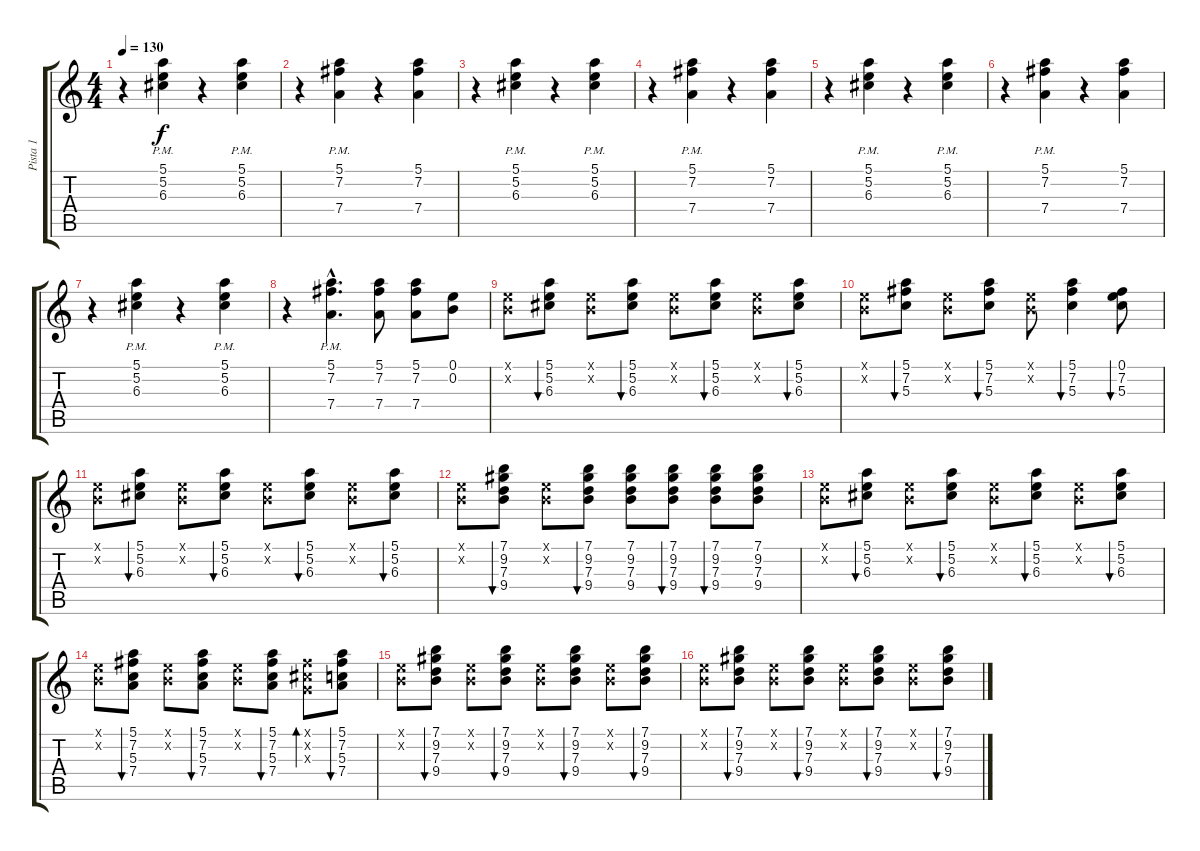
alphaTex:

\track ("Pista 1" "Pista 1") {instrument electricguitarclean}
\staff {score tabs}
\tuning (E4 B3 G3 D3 A2 E2) {hide}
\ts (4 4)
\tempo 130
\clef g2
\ks c
r.4{dy f} (5.1{pm} 5.2{pm} 6.3{pm}).4 r.4 (5.1{pm} 5.2{pm} 6.3{pm}).4 |
r.4 (5.1{pm} 7.2{pm} 7.4{pm}).4 r.4 (5.1 7.2 7.4).4 |
r.4 (5.1{pm} 5.2{pm} 6.3{pm}).4 r.4 (5.1{pm} 5.2{pm} 6.3{pm}).4 |
r.4 (5.1{pm} 7.2{pm} 7.4{pm}).4 r.4 (5.1 7.2 7.4).4 |
r.4 (5.1{pm} 5.2{pm} 6.3{pm}).4 r.4 (5.1{pm} 5.2{pm} 6.3{pm}).4 |
r.4 (5.1{pm} 7.2{pm} 7.4{pm}).4 r.4 (5.1 7.2 7.4).4 |
r.4 (5.1{pm} 5.2{pm} 6.3{pm}).4 r.4 (5.1{pm} 5.2{pm} 6.3{pm}).4 |
r.4 (5.1{hac pm} 7.2{hac pm} 7.4{hac pm}).4{d} (5.1 7.2 7.4).8 (5.1 7.2 7.4).8 (0.1 0.2).8 |
(0.1{x} 0.2{x}).8 (5.1 5.2 6.3).8{bu 60} (0.1{x} 0.2{x}).8 (5.1 5.2 6.3).8{bu 60} (0.1{x} 0.2{x}).8 (5.1 5.2 6.3).8{bu 60} (0.1{x} 0.2{x}).8 (5.1 5.2 6.3).8{bu 60} |
(0.1{x} 0.2{x}).8 (5.1 7.2 5.3).8{bu 60} (0.1{x} 0.2{x}).8 (5.1 7.2 5.3).8{bu 60} (0.1{x} 0.2{x}).8 (5.1 7.2 5.3).4{bu 60} (0.1 7.2 5.3).8{bu 60} |
(0.1{x} 0.2{x}).8 (5.1 5.2 6.3).8{bu 60} (0.1{x} 0.2{x}).8 (5.1 5.2 6.3).8{bu 60} (0.1{x} 0.2{x}).8 (5.1 5.2 6.3).8{bu 60} (0.1{x} 0.2{x}).8 (5.1 5.2 6.3).8{bu 60} |
(0.1{x} 0.2{x}).8 (7.1 9.2 7.3 9.4).8{bu 60} (0.1{x} 0.2{x}).8 (7.1 9.2 7.3 9.4).8{bu 60} (7.1 9.2 7.3 9.4).8 (7.1 9.2 7.3 9.4).8{bu 60} (7.1 9.2 7.3 9.4).8{bu 60} (7.1 9.2 7.3 9.4).8 |
(0.1{x} 0.2{x}).8 (5.1 5.2 6.3).8{bu 60} (0.1{x} 0.2{x}).8 (5.1 5.2 6.3).8{bu 60} (0.1{x} 0.2{x}).8 (5.1 5.2 6.3).8{bu 60} (0.1{x} 0.2{x}).8 (5.1 5.2 6.3).8{bu 60} |
(0.1{x} 0.2{x}).8 (5.1 7.2 5.3 7.4).8{bu 60} (0.1{x} 0.2{x}).8 (5.1 7.2 5.3 7.4).8{bu 60} (0.1{x} 0.2{x}).8 (5.1 7.2 5.3 7.4).8{bu 60} (2.1{x} 2.2{x} 0.3{x}).8{bd 60} (5.1 7.2 5.3 7.4).8{bu 60} |
(0.1{x} 0.2{x}).8 (7.1 9.2 7.3 9.4).8{bu 60} (0.1{x} 0.2{x}).8 (7.1 9.2 7.3 9.4).8{bu 60} (0.1{x} 0.2{x}).8 (7.1 9.2 7.3 9.4).8{bu 60} (0.1{x} 0.2{x}).8 (7.1 9.2 7.3 9.4).8{bu 60} |
(0.1{x} 0.2{x}).8 (7.1 9.2 7.3 9.4).8{bu 60} (0.1{x} 0.2{x}).8 (7.1 9.2 7.3 9.4).8{bu 60} (0.1{x} 0.2{x}).8 (7.1 9.2 7.3 9.4).8{bu 60} (0.1{x} 0.2{x}).8 (7.1 9.2 7.3 9.4).8{bu 60}
